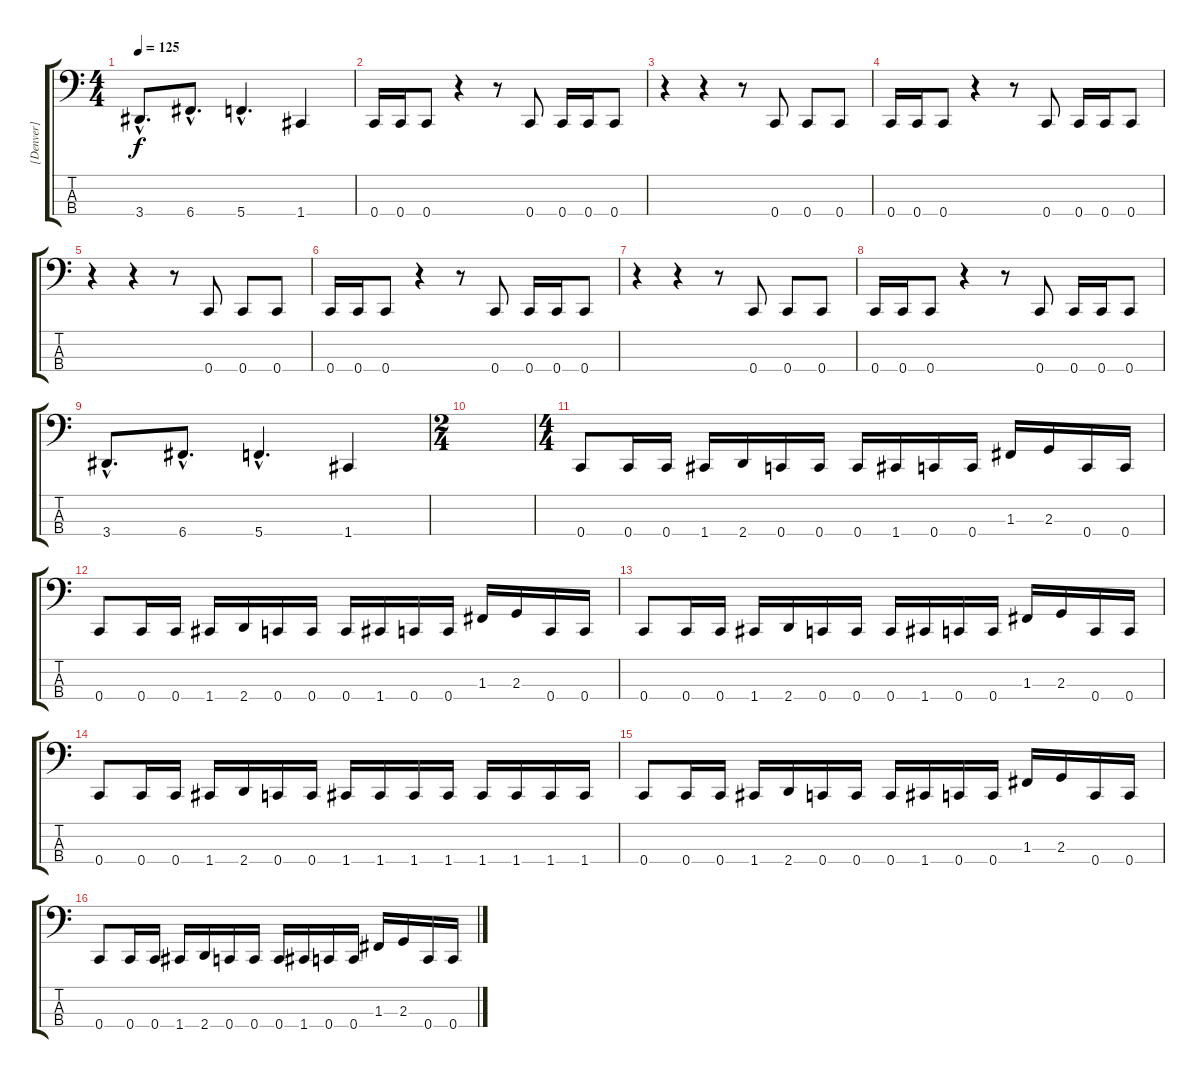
\track ("[Denver]" "[Denver]") {instrument electricbasspick}
\staff {score tabs}
\tuning (Eb2 Bb1 F1 C1) {hide}
\ts (4 4)
\tempo 125
\clef f4
\ks c
3.4{hac}.8{d dy f} 6.4{hac}.8{d} 5.4{hac}.4{d} 1.4.4 |
0.4.16 0.4.16 0.4.8 r.4 r.8 0.4.8 0.4.16 0.4.16 0.4.8 |
r.4 r.4 r.8 0.4.8 0.4.8 0.4.8 |
0.4.16 0.4.16 0.4.8 r.4 r.8 0.4.8 0.4.16 0.4.16 0.4.8 |
r.4 r.4 r.8 0.4.8 0.4.8 0.4.8 |
0.4.16 0.4.16 0.4.8 r.4 r.8 0.4.8 0.4.16 0.4.16 0.4.8 |
r.4 r.4 r.8 0.4.8 0.4.8 0.4.8 |
0.4.16 0.4.16 0.4.8 r.4 r.8 0.4.8 0.4.16 0.4.16 0.4.8 |
3.4{hac}.8{d} 6.4{hac}.8{d} 5.4{hac}.4{d} 1.4.4 |
\ts (2 4)
|
\ts (4 4)
0.4.8 0.4.16 0.4.16 1.4.16 2.4.16 0.4.16 0.4.16 0.4.16 1.4.16 0.4.16 0.4.16 1.3.16 2.3.16 0.4.16 0.4.16 |
0.4.8 0.4.16 0.4.16 1.4.16 2.4.16 0.4.16 0.4.16 0.4.16 1.4.16 0.4.16 0.4.16 1.3.16 2.3.16 0.4.16 0.4.16 |
0.4.8 0.4.16 0.4.16 1.4.16 2.4.16 0.4.16 0.4.16 0.4.16 1.4.16 0.4.16 0.4.16 1.3.16 2.3.16 0.4.16 0.4.16 |
0.4.8 0.4.16 0.4.16 1.4.16 2.4.16 0.4.16 0.4.16 1.4.16 1.4.16 1.4.16 1.4.16 1.4.16 1.4.16 1.4.16 1.4.16 |
0.4.8 0.4.16 0.4.16 1.4.16 2.4.16 0.4.16 0.4.16 0.4.16 1.4.16 0.4.16 0.4.16 1.3.16 2.3.16 0.4.16 0.4.16 |
0.4.8 0.4.16 0.4.16 1.4.16 2.4.16 0.4.16 0.4.16 0.4.16 1.4.16 0.4.16 0.4.16 1.3.16 2.3.16 0.4.16 0.4.16
